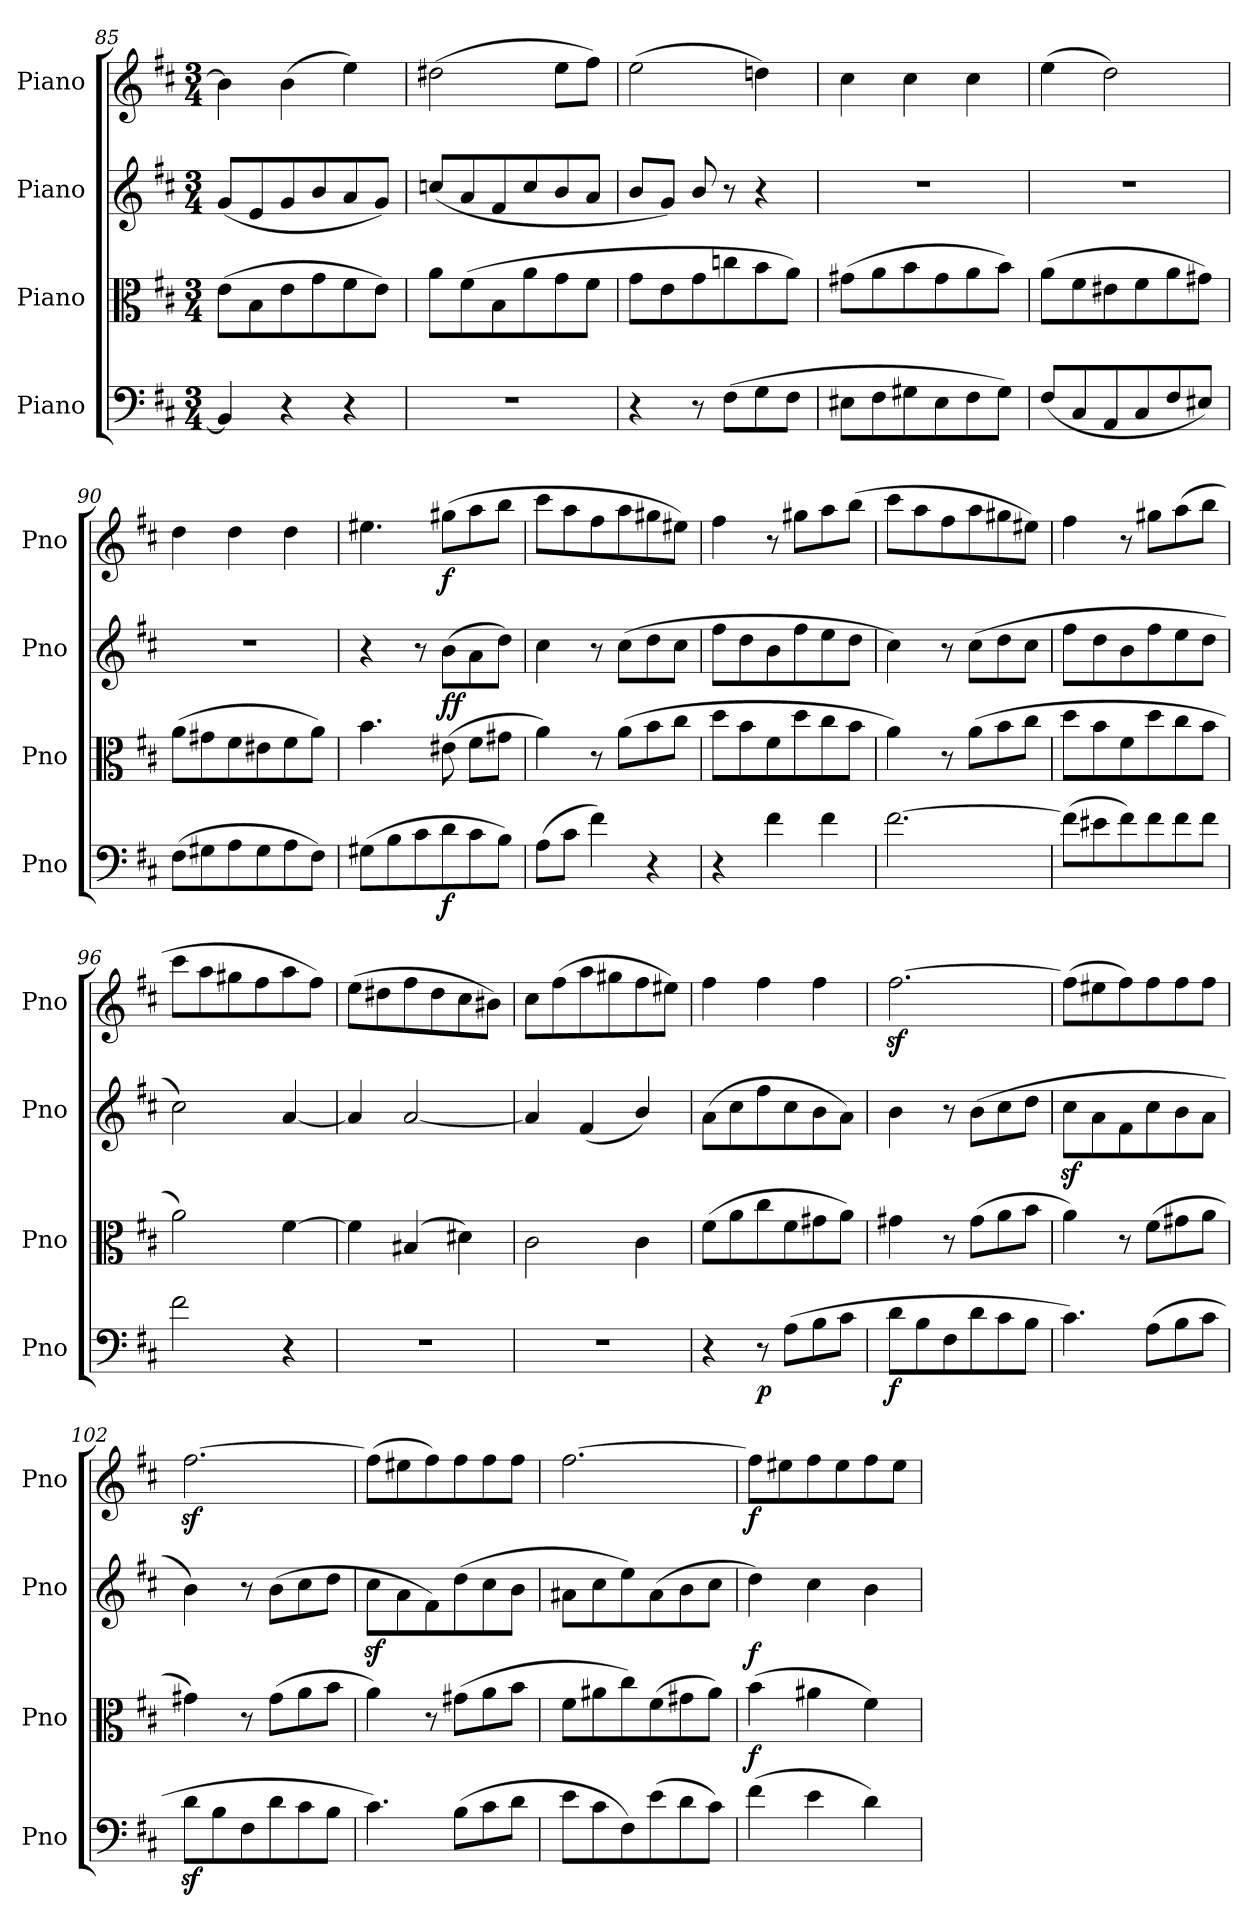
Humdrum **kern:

**kern	**dynam	**kern	**dynam	**kern	**kern	**dynam
*part4	*part4	*part3	*part3	*part2	*part1	*part1
*staff4	*staff4	*staff3	*staff3	*staff2	*staff1	*staff1
*I"Piano	*	*I"Piano	*	*I"Piano	*I"Piano	*
*I'Pno	*	*I'Pno	*	*I'Pno	*I'Pno	*
*clefF4	*	*clefC3	*	*clefG2	*clefG2	*
*k[f#c#]	*	*k[f#c#]	*	*k[f#c#]	*k[f#c#]	*
*M3/4	*	*M3/4	*	*M3/4	*M3/4	*
=85	=85	=85	=85	=85	=85	=85
4BB/]	.	(>8e\L	.	(8g/L	4b\]	.
.	.	8B\	.	8e/	.	.
4r	.	8e\	.	8g/	(>4b\	.
.	.	8g\	.	8b/	.	.
4r	.	8f#\	.	8a/	4ee\)	.
.	.	8e\J)	.	8g/J)	.	.
!!LO:PB:g=z
=86	=86	=86	=86	=86	=86	=86
2.r	.	8a\L	.	(>8ccn/L	(>2dd#X\	.
.	.	(>8f#\	.	8a/	.	.
.	.	8B\	.	8f#/	.	.
.	.	8a\	.	8cc/	.	.
.	.	8g\	.	8b/	8ee\L	.
.	.	8f#\J	.	8a/J	8ff#\J)	.
=87	=87	=87	=87	=87	=87	=87
4r	.	8g\L	.	8b/L	(>2ee\	.
.	.	8e\	.	8g/J)	.	.
8r	.	8g\	.	8b/	.	.
(>8F#\L	.	8ccn\	.	8r	.	.
8G\	.	8b\	.	4r	4ddn\)	.
8F#\J	.	8a\J)	.	.	.	.
!!LO:LB:g=z
=88	=88	=88	=88	=88	=88	=88
8E#X\L	.	(>8g#X\L	.	2.r	4cc#\	.
8F#\	.	8a\	.	.	.	.
8G#X\	.	8b\	.	.	4cc#\	.
8E#\	.	8g#\	.	.	.	.
8F#\	.	8a\	.	.	4cc#\	.
8G#\J)	.	8b\J)	.	.	.	.
=89	=89	=89	=89	=89	=89	=89
(8F#/L	.	(>8a\L	.	2.r	(>4ee\	.
8C#/	.	8f#\	.	.	.	.
8AA/	.	8e#X\	.	.	2dd\)	.
8C#/	.	8f#\	.	.	.	.
8F#/	.	8a\	.	.	.	.
8E#X/J)	.	8g#X\J)	.	.	.	.
=90	=90	=90	=90	=90	=90	=90
(>8F#\L	.	(>8a\L	.	2.r	4dd\	.
8G#X\	.	8g#X\	.	.	.	.
8A\	.	8f#\	.	.	4dd\	.
8G#\	.	8e#X\	.	.	.	.
8A\	.	8f#\	.	.	4dd\	.
8F#\J)	.	8a\J)	.	.	.	.
=91	=91	=91	=91	=91	=91	=91
(>8G#X\L	.	4.b\	.	4r	4.ee#X\	.
8B\	.	.	.	.	.	.
8c#\	.	.	.	8r	.	.
!	!LO:DY:b	!	!LO:DY:b	!	!	!
!	!	!	!LO:DY:n=1:a	!	!	!LO:DY:b
8d\	f	(>8e#X\	f f	(>8b\L	(>8gg#X\L	f
8c#\	.	8f#\L	.	8a\	8aa\	.
8B\J)	.	8g#X\J	.	8dd\J)	8bb\J	.
=92	=92	=92	=92	=92	=92	=92
(>8A\L	.	4a\)	.	4cc#\	8ccc#\L	.
8c#\J	.	.	.	.	8aa\	.
4f#\)	.	8r	.	8r	8ff#\	.
.	.	(>8a\L	.	(>8cc#\L	8aa\	.
4r	.	8b\	.	8dd\	8gg#X\	.
.	.	8cc#\J	.	8cc#\J	8ee#X\J)	.
=93	=93	=93	=93	=93	=93	=93
4r	.	8dd\L	.	8ff#\L	4ff#\	.
.	.	8b\	.	8dd\	.	.
4f#\	.	8f#\	.	8b\	8r	.
.	.	8dd\	.	8ff#\	8gg#X\L	.
4f#\	.	8cc#\	.	8ee\	8aa\	.
.	.	8b\J	.	8dd\J	(>8bb\J	.
=94	=94	=94	=94	=94	=94	=94
[2.f#\	.	4a\)	.	4cc#\)	8ccc#\L	.
.	.	.	.	.	8aa\	.
.	.	8r	.	8r	8ff#\	.
.	.	(>8a\L	.	(>8cc#\L	8aa\	.
.	.	8b\	.	8dd\	8gg#X\	.
.	.	8cc#\J	.	8cc#\J	8ee#X\J)	.
!!LO:PB:g=z
=95	=95	=95	=95	=95	=95	=95
(>8f#\L]	.	8dd\L	.	8ff#\L	4ff#\	.
8e#X\	.	8b\	.	8dd\	.	.
8f#\)	.	8f#\	.	8b\	8r	.
8f#\	.	8dd\	.	8ff#\	8gg#X\L	.
8f#\	.	8cc#\	.	8ee\	(>8aa\	.
8f#\J	.	8b\J	.	8dd\J	8bb\J	.
=96	=96	=96	=96	=96	=96	=96
2f#\	.	2a\)	.	2cc#\)	8ccc#\L	.
.	.	.	.	.	8aa\	.
.	.	.	.	.	8gg#X\	.
.	.	.	.	.	8ff#\	.
4r	.	[4f#\	.	[4a/	8aa\	.
.	.	.	.	.	8ff#\J)	.
=97	=97	=97	=97	=97	=97	=97
2.r	.	4f#\]	.	4a/]	(>8ee\L	.
.	.	.	.	.	8dd#X\	.
.	.	(>4B#X/	.	[2a/	8ff#\	.
.	.	.	.	.	8dd#\	.
.	.	4d#X\)	.	.	8cc#\	.
.	.	.	.	.	8b#X\J)	.
!!LO:LB:g=z
=98	=98	=98	=98	=98	=98	=98
2.r	.	2c#\	.	4a/]	8cc#\L	.
.	.	.	.	.	(>8ff#\	.
.	.	.	.	(4f#/	8aa\	.
.	.	.	.	.	8gg#X\	.
.	.	4c#\	.	4b/)	8ff#\	.
.	.	.	.	.	8ee#X\J)	.
=99	=99	=99	=99	=99	=99	=99
4r	.	(>8f#\L	.	(>8a\L	4ff#\	.
.	.	8a\	.	8cc#\	.	.
!	!LO:DY:b	!	!	!	!	!
8r	p	8cc#\	.	8ff#\	4ff#\	.
(>8A\L	.	8f#\	.	8cc#\	.	.
8B\	.	8g#X\	.	8b\	4ff#\	.
8c#\J	.	8a\J)	.	8a\J)	.	.
=100	=100	=100	=100	=100	=100	=100
!	!LO:DY:b	!	!	!	!	!
8d\L	f	4g#X\	.	4b\	[2.ff#z<\	.
8B\	.	.	.	.	.	.
8F#\	.	8r	.	8r	.	.
8d\	.	(>8g#\L	.	(>8b\L	.	.
8c#\	.	8a\	.	8cc#\	.	.
8B\J	.	8b\J	.	8dd\J	.	.
=101	=101	=101	=101	=101	=101	=101
4.c#\)	.	4a\)	.	8cc#z>\L	(>8ff#\L]	.
.	.	.	.	8a\	8ee#X\	.
.	.	8r	.	8f#\	8ff#\)	.
(>8A\L	.	(>8f#\L	.	8cc#\	8ff#\	.
8B\	.	8g#X\	.	8b\	8ff#\	.
8c#\J	.	8a\J	.	8a\J	8ff#\J	.
=102	=102	=102	=102	=102	=102	=102
8dz<\L	.	4g#X\)	.	4b\)	[2.ff#z>\	.
8B\	.	.	.	.	.	.
8F#\	.	8r	.	8r	.	.
8d\	.	(>8g#\L	.	(>8b\L	.	.
8c#\	.	8a\	.	8cc#\	.	.
8B\J	.	8b\J	.	8dd\J	.	.
=103	=103	=103	=103	=103	=103	=103
4.c#\)	.	4a\)	.	8cc#z>\L	(>8ff#\L]	.
.	.	.	.	8a\	8ee#X\	.
.	.	8r	.	8f#\)	8ff#\)	.
(>8B\L	.	(>8g#X\L	.	(>8dd\	8ff#\	.
8c#\	.	8a\	.	8cc#\	8ff#\	.
8d\J	.	8b\J	.	8b\J	8ff#\J	.
=104	=104	=104	=104	=104	=104	=104
8e\L	.	8f#\L	.	8a#X\L	[2.ff#\	.
8c#\	.	8a#X\	.	8cc#\	.	.
8F#\)	.	8cc#\)	.	8ee\)	.	.
(>8e\	.	(>8f#\	.	(>8a#\	.	.
8d\	.	8g#X\	.	8b\	.	.
8c#\J)	.	8a#\J)	.	8cc#\J	.	.
!!LO:PB:g=z
=105	=105	=105	=105	=105	=105	=105
!	!LO:DY:a	!	!LO:DY:a	!	!	!LO:DY:b
(>4f#\	f	(>4b\	f	4dd\)	8ff#\L]	f
.	.	.	.	.	8ee#X\	.
4e\	.	4a#X\	.	4cc#\	8ff#\	.
.	.	.	.	.	8ee#\	.
4d\)	.	4f#\)	.	4b\	8ff#\	.
.	.	.	.	.	8ee#\J	.
=	=	=	=	=	=	=
*-	*-	*-	*-	*-	*-	*-
